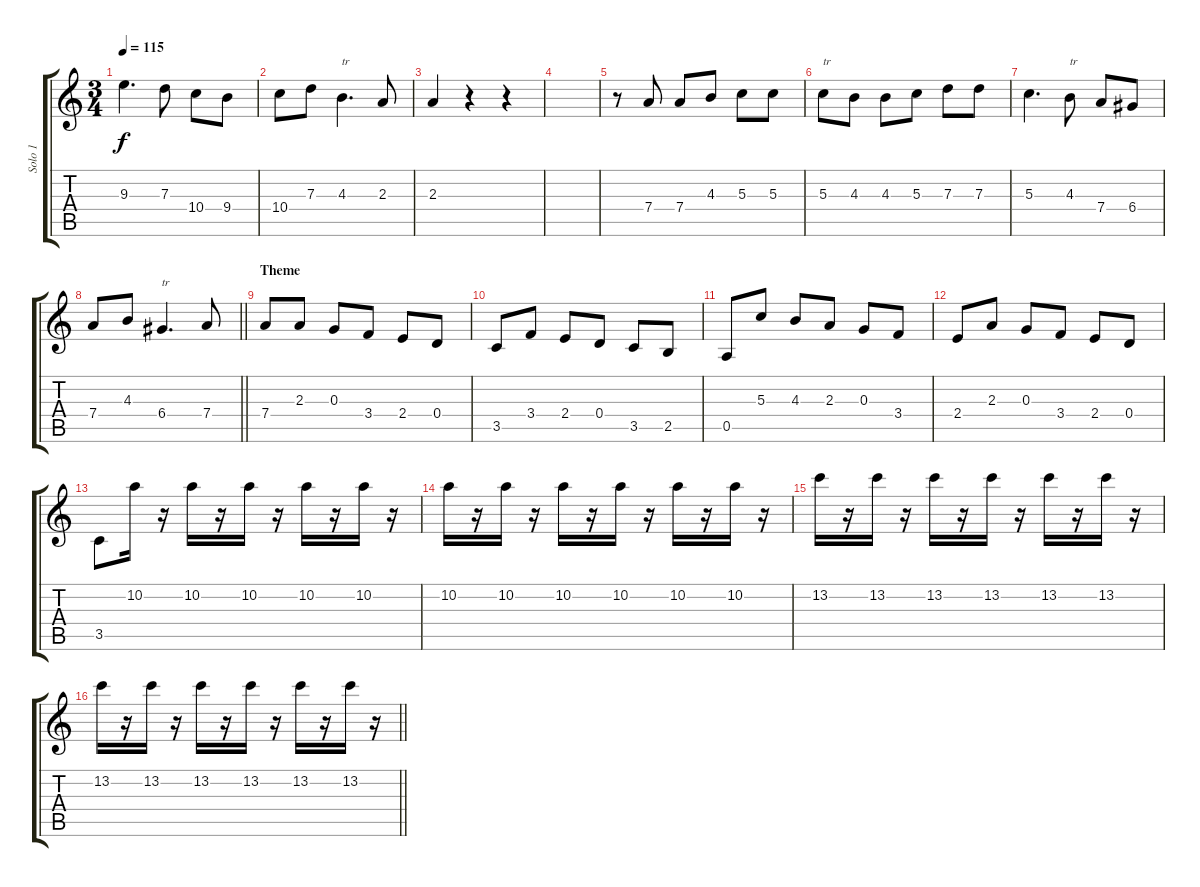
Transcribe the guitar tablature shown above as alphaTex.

\track ("Solo 1" "Solo 1") {instrument distortionguitar}
\staff {score tabs}
\tuning (E4 B3 G3 D3 A2 E2) {hide}
\ts (3 4)
\tempo 115
\clef g2
\ks aminor
9.3.4{d dy f} 7.3.8 10.4.8 9.4.8 |
10.4.8 7.3.8 4.3.4{d txt "tr"} 2.3.8 |
2.3.4 r.4 r.4 |
|
r.8 7.4.8 7.4.8 4.3.8 5.3.8 5.3.8 |
5.3.8{txt "tr"} 4.3.8 4.3.8 5.3.8 7.3.8 7.3.8 |
5.3.4{d} 4.3.8{txt "tr"} 7.4.8 6.4.8 |
\barLineRight lightlight
7.4.8 4.3.8 6.4.4{d txt "tr"} 7.4.8 |
\section ("" "Theme")
7.4.8 2.3.8 0.3.8 3.4.8 2.4.8 0.4.8 |
3.5.8 3.4.8 2.4.8 0.4.8 3.5.8 2.5.8 |
0.5.8 5.3.8 4.3.8 2.3.8 0.3.8 3.4.8 |
2.4.8 2.3.8 0.3.8 3.4.8 2.4.8 0.4.8 |
3.5.8 10.2.16 r.16 10.2.16 r.16 10.2.16 r.16 10.2.16 r.16 10.2.16 r.16 |
10.2.16 r.16 10.2.16 r.16 10.2.16 r.16 10.2.16 r.16 10.2.16 r.16 10.2.16 r.16 |
13.2.16 r.16 13.2.16 r.16 13.2.16 r.16 13.2.16 r.16 13.2.16 r.16 13.2.16 r.16 |
\barLineRight lightlight
13.2.16 r.16 13.2.16 r.16 13.2.16 r.16 13.2.16 r.16 13.2.16 r.16 13.2.16 r.16
